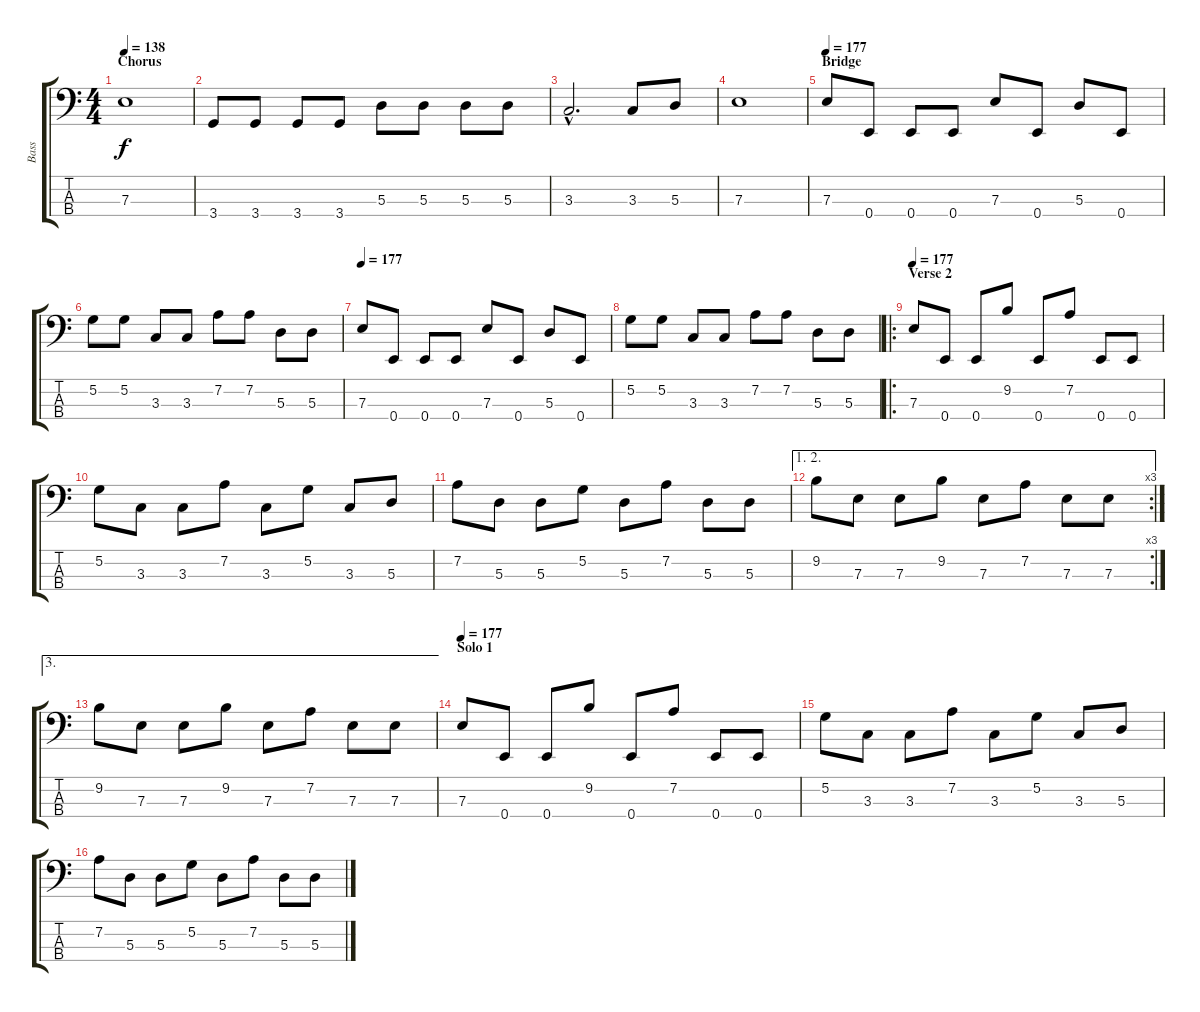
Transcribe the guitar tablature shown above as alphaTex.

\track ("Bass" "Bass") {instrument electricbassfinger}
\staff {score tabs}
\tuning (G2 D2 A1 E1) {hide}
\ts (4 4)
\section ("" "Chorus")
\tempo 138
\clef f4
\ks c
7.3.1{dy f} |
3.4.8 3.4.8 3.4.8 3.4.8 5.3.8 5.3.8 5.3.8 5.3.8 |
3.3{hac}.2{d} 3.3.8 5.3.8 |
7.3.1 |
\section ("" "Bridge")
\tempo 177
7.3.8 0.4.8 0.4.8 0.4.8 7.3.8 0.4.8 5.3.8 0.4.8 |
5.2.8 5.2.8 3.3.8 3.3.8 7.2.8 7.2.8 5.3.8 5.3.8 |
\tempo 177
7.3.8 0.4.8 0.4.8 0.4.8 7.3.8 0.4.8 5.3.8 0.4.8 |
5.2.8 5.2.8 3.3.8 3.3.8 7.2.8 7.2.8 5.3.8 5.3.8 |
\ro
\section ("" "Verse 2")
\tempo 177
7.3.8 0.4.8 0.4.8 9.2.8 0.4.8 7.2.8 0.4.8 0.4.8 |
5.2.8 3.3.8 3.3.8 7.2.8 3.3.8 5.2.8 3.3.8 5.3.8 |
7.2.8 5.3.8 5.3.8 5.2.8 5.3.8 7.2.8 5.3.8 5.3.8 |
\ae (1 2)
\rc 3
9.2.8 7.3.8 7.3.8 9.2.8 7.3.8 7.2.8 7.3.8 7.3.8 |
\ae 3
9.2.8 7.3.8 7.3.8 9.2.8 7.3.8 7.2.8 7.3.8 7.3.8 |
\section ("" "Solo 1")
\tempo 177
7.3.8 0.4.8 0.4.8 9.2.8 0.4.8 7.2.8 0.4.8 0.4.8 |
5.2.8 3.3.8 3.3.8 7.2.8 3.3.8 5.2.8 3.3.8 5.3.8 |
7.2.8 5.3.8 5.3.8 5.2.8 5.3.8 7.2.8 5.3.8 5.3.8
